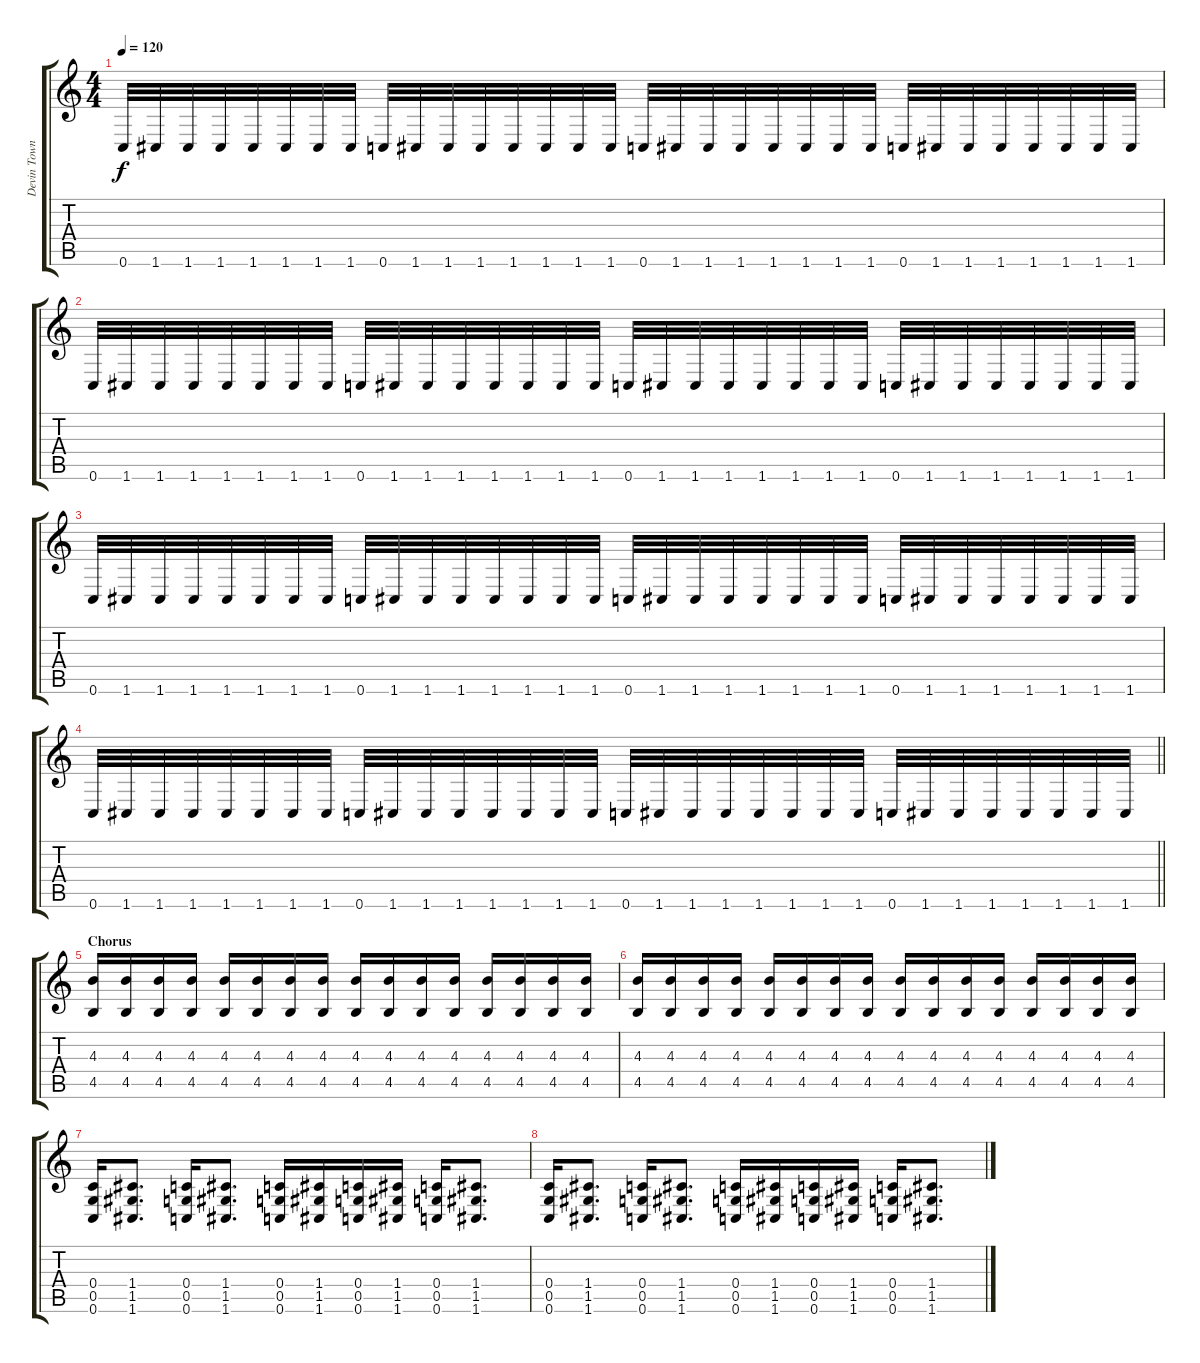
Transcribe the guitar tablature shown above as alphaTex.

\track ("Devin Townsend" "Devin Town") {instrument distortionguitar}
\staff {score tabs}
\tuning (E4 C4 G3 C3 G2 C2) {hide}
\ts (4 4)
\tempo 120
\clef g2
\ks c
0.6.32{dy f} 1.6.32 1.6.32 1.6.32 1.6.32 1.6.32 1.6.32 1.6.32 0.6.32 1.6.32 1.6.32 1.6.32 1.6.32 1.6.32 1.6.32 1.6.32 0.6.32 1.6.32 1.6.32 1.6.32 1.6.32 1.6.32 1.6.32 1.6.32 0.6.32 1.6.32 1.6.32 1.6.32 1.6.32 1.6.32 1.6.32 1.6.32 |
0.6.32 1.6.32 1.6.32 1.6.32 1.6.32 1.6.32 1.6.32 1.6.32 0.6.32 1.6.32 1.6.32 1.6.32 1.6.32 1.6.32 1.6.32 1.6.32 0.6.32 1.6.32 1.6.32 1.6.32 1.6.32 1.6.32 1.6.32 1.6.32 0.6.32 1.6.32 1.6.32 1.6.32 1.6.32 1.6.32 1.6.32 1.6.32 |
0.6.32 1.6.32 1.6.32 1.6.32 1.6.32 1.6.32 1.6.32 1.6.32 0.6.32 1.6.32 1.6.32 1.6.32 1.6.32 1.6.32 1.6.32 1.6.32 0.6.32 1.6.32 1.6.32 1.6.32 1.6.32 1.6.32 1.6.32 1.6.32 0.6.32 1.6.32 1.6.32 1.6.32 1.6.32 1.6.32 1.6.32 1.6.32 |
\barLineRight lightlight
0.6.32 1.6.32 1.6.32 1.6.32 1.6.32 1.6.32 1.6.32 1.6.32 0.6.32 1.6.32 1.6.32 1.6.32 1.6.32 1.6.32 1.6.32 1.6.32 0.6.32 1.6.32 1.6.32 1.6.32 1.6.32 1.6.32 1.6.32 1.6.32 0.6.32 1.6.32 1.6.32 1.6.32 1.6.32 1.6.32 1.6.32 1.6.32 |
\section ("" "Chorus")
(4.3 4.5).16 (4.3 4.5).16 (4.3 4.5).16 (4.3 4.5).16 (4.3 4.5).16 (4.3 4.5).16 (4.3 4.5).16 (4.3 4.5).16 (4.3 4.5).16 (4.3 4.5).16 (4.3 4.5).16 (4.3 4.5).16 (4.3 4.5).16 (4.3 4.5).16 (4.3 4.5).16 (4.3 4.5).16 |
(4.3 4.5).16 (4.3 4.5).16 (4.3 4.5).16 (4.3 4.5).16 (4.3 4.5).16 (4.3 4.5).16 (4.3 4.5).16 (4.3 4.5).16 (4.3 4.5).16 (4.3 4.5).16 (4.3 4.5).16 (4.3 4.5).16 (4.3 4.5).16 (4.3 4.5).16 (4.3 4.5).16 (4.3 4.5).16 |
(0.4 0.5 0.6).16 (1.4 1.5 1.6).8{d} (0.4 0.5 0.6).16 (1.4 1.5 1.6).8{d} (0.4 0.5 0.6).16 (1.4 1.5 1.6).16 (0.4 0.5 0.6).16 (1.4 1.5 1.6).16 (0.4 0.5 0.6).16 (1.4 1.5 1.6).8{d} |
(0.4 0.5 0.6).16 (1.4 1.5 1.6).8{d} (0.4 0.5 0.6).16 (1.4 1.5 1.6).8{d} (0.4 0.5 0.6).16 (1.4 1.5 1.6).16 (0.4 0.5 0.6).16 (1.4 1.5 1.6).16 (0.4 0.5 0.6).16 (1.4 1.5 1.6).8{d}
